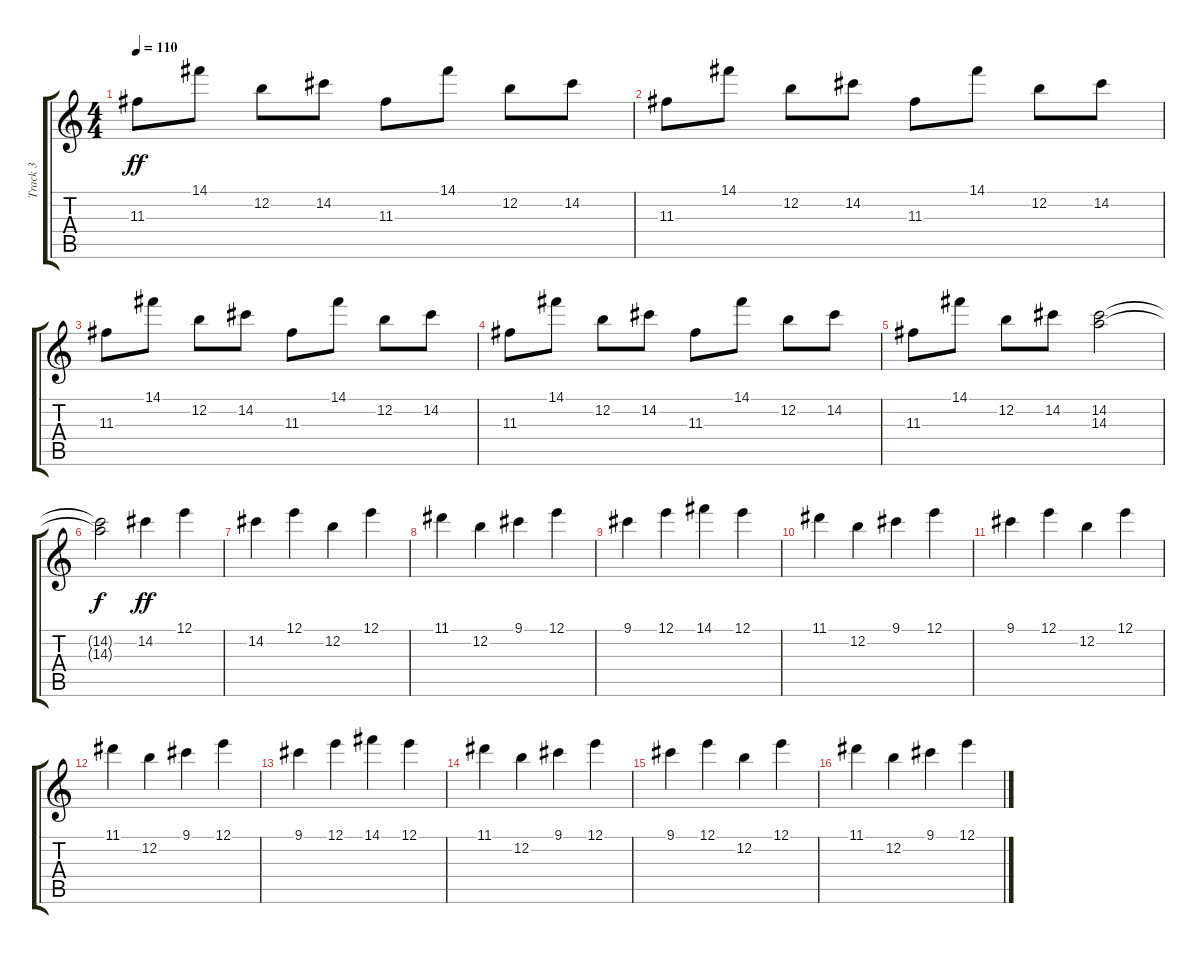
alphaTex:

\track ("Track 3" "Track 3") {instrument electricguitarclean}
\staff {score tabs}
\tuning (E4 B3 G3 D3 A2 E2) {hide}
\ts (4 4)
\tempo 110
\clef g2
\ks c
11.3.8{dy ff} 14.1.8 12.2.8 14.2.8 11.3.8 14.1.8 12.2.8 14.2.8 |
11.3.8 14.1.8 12.2.8 14.2.8 11.3.8 14.1.8 12.2.8 14.2.8 |
11.3.8 14.1.8 12.2.8 14.2.8 11.3.8 14.1.8 12.2.8 14.2.8 |
11.3.8 14.1.8 12.2.8 14.2.8 11.3.8 14.1.8 12.2.8 14.2.8 |
11.3.8 14.1.8 12.2.8 14.2.8 (14.2 14.3).2 |
(14.2{t} 14.3{t}).2{dy f} 14.2.4{dy ff} 12.1.4 |
14.2.4 12.1.4 12.2.4 12.1.4 |
11.1.4 12.2.4 9.1.4 12.1.4 |
9.1.4 12.1.4 14.1.4 12.1.4 |
11.1.4 12.2.4 9.1.4 12.1.4 |
9.1.4 12.1.4 12.2.4 12.1.4 |
11.1.4 12.2.4 9.1.4 12.1.4 |
9.1.4 12.1.4 14.1.4 12.1.4 |
11.1.4 12.2.4 9.1.4 12.1.4 |
9.1.4 12.1.4 12.2.4 12.1.4 |
11.1.4 12.2.4 9.1.4 12.1.4
